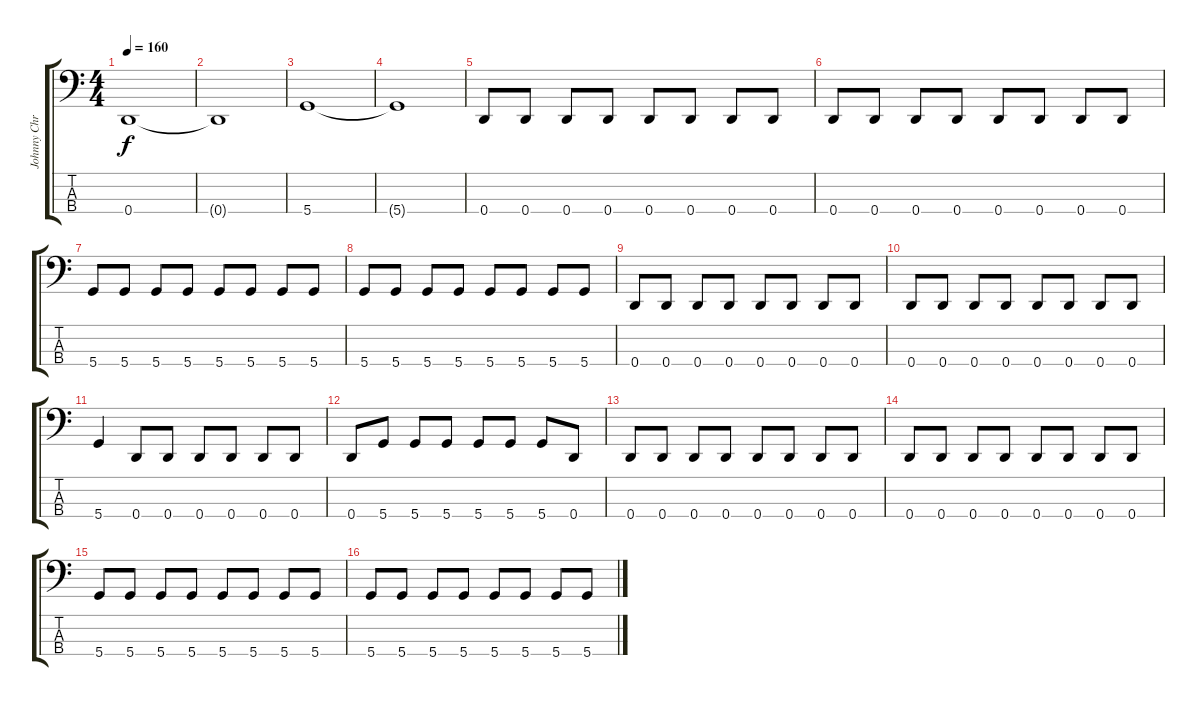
\track ("Johnny Christ" "Johnny Chr") {instrument electricbasspick}
\staff {score tabs}
\tuning (G2 D2 A1 D1) {hide}
\ts (4 4)
\tempo 160
\clef f4
\ks c
0.4.1{dy f} |
0.4{t}.1 |
5.4.1 |
5.4{t}.1 |
0.4.8 0.4.8 0.4.8 0.4.8 0.4.8 0.4.8 0.4.8 0.4.8 |
0.4.8 0.4.8 0.4.8 0.4.8 0.4.8 0.4.8 0.4.8 0.4.8 |
5.4.8 5.4.8 5.4.8 5.4.8 5.4.8 5.4.8 5.4.8 5.4.8 |
5.4.8 5.4.8 5.4.8 5.4.8 5.4.8 5.4.8 5.4.8 5.4.8 |
0.4.8 0.4.8 0.4.8 0.4.8 0.4.8 0.4.8 0.4.8 0.4.8 |
0.4.8 0.4.8 0.4.8 0.4.8 0.4.8 0.4.8 0.4.8 0.4.8 |
5.4.4 0.4.8 0.4.8 0.4.8 0.4.8 0.4.8 0.4.8 |
0.4.8 5.4.8 5.4.8 5.4.8 5.4.8 5.4.8 5.4.8 0.4.8 |
0.4.8 0.4.8 0.4.8 0.4.8 0.4.8 0.4.8 0.4.8 0.4.8 |
0.4.8 0.4.8 0.4.8 0.4.8 0.4.8 0.4.8 0.4.8 0.4.8 |
5.4.8 5.4.8 5.4.8 5.4.8 5.4.8 5.4.8 5.4.8 5.4.8 |
5.4.8 5.4.8 5.4.8 5.4.8 5.4.8 5.4.8 5.4.8 5.4.8
